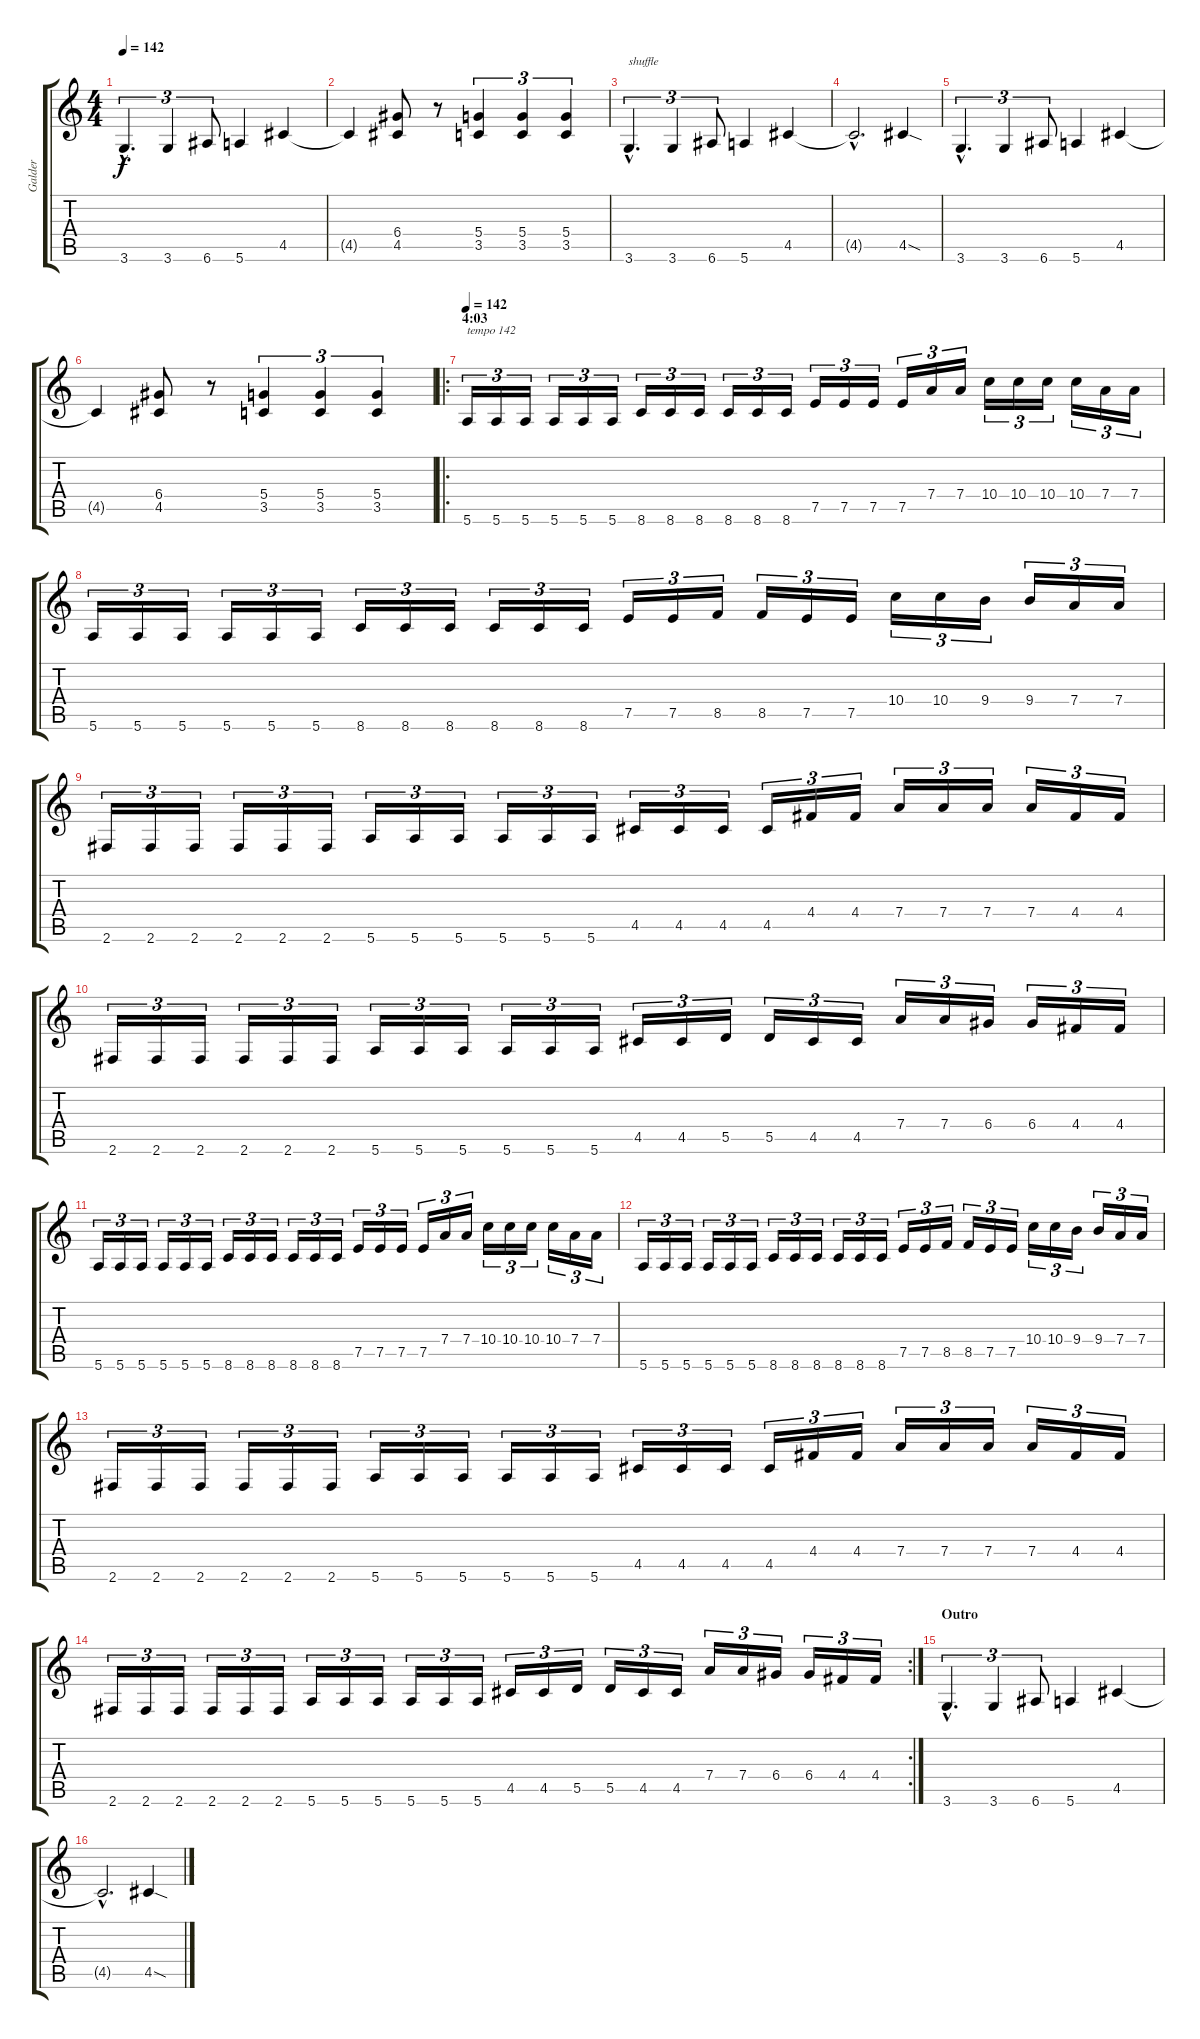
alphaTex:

\track ("Galder" "Galder") {instrument distortionguitar}
\staff {score tabs}
\tuning (E4 B3 G3 D3 A2 E2) {hide}
\ts (4 4)
\tempo 142
\clef g2
\ks c
3.6{hac}.4{d tu (3 2) dy f} 3.6.4{tu (3 2)} 6.6.8{tu (3 2)} 5.6.4 4.5.4 |
4.5{t}.4 (6.4 4.5).8 r.8 (5.4 3.5).4{tu (3 2)} (5.4 3.5).4{tu (3 2)} (5.4 3.5).4{tu (3 2)} |
3.6{hac}.4{d tu (3 2) txt "shuffle"} 3.6.4{tu (3 2)} 6.6.8{tu (3 2)} 5.6.4 4.5.4 |
4.5{hac t}.2{d} 4.5{sod}.4 |
3.6{hac}.4{d tu (3 2)} 3.6.4{tu (3 2)} 6.6.8{tu (3 2)} 5.6.4 4.5.4 |
4.5{t}.4 (6.4 4.5).8 r.8 (5.4 3.5).4{tu (3 2)} (5.4 3.5).4{tu (3 2)} (5.4 3.5).4{tu (3 2)} |
\ro
\section ("" "4:03")
\tempo 142
5.6.16{tu (3 2) txt "tempo 142 "} 5.6.16{tu (3 2)} 5.6.16{tu (3 2)} 5.6.16{tu (3 2)} 5.6.16{tu (3 2)} 5.6.16{tu (3 2)} 8.6.16{tu (3 2)} 8.6.16{tu (3 2)} 8.6.16{tu (3 2)} 8.6.16{tu (3 2)} 8.6.16{tu (3 2)} 8.6.16{tu (3 2)} 7.5.16{tu (3 2)} 7.5.16{tu (3 2)} 7.5.16{tu (3 2)} 7.5.16{tu (3 2)} 7.4.16{tu (3 2)} 7.4.16{tu (3 2)} 10.4.16{tu (3 2)} 10.4.16{tu (3 2)} 10.4.16{tu (3 2)} 10.4.16{tu (3 2)} 7.4.16{tu (3 2)} 7.4.16{tu (3 2)} |
5.6.16{tu (3 2)} 5.6.16{tu (3 2)} 5.6.16{tu (3 2)} 5.6.16{tu (3 2)} 5.6.16{tu (3 2)} 5.6.16{tu (3 2)} 8.6.16{tu (3 2)} 8.6.16{tu (3 2)} 8.6.16{tu (3 2)} 8.6.16{tu (3 2)} 8.6.16{tu (3 2)} 8.6.16{tu (3 2)} 7.5.16{tu (3 2)} 7.5.16{tu (3 2)} 8.5.16{tu (3 2)} 8.5.16{tu (3 2)} 7.5.16{tu (3 2)} 7.5.16{tu (3 2)} 10.4.16{tu (3 2)} 10.4.16{tu (3 2)} 9.4.16{tu (3 2)} 9.4.16{tu (3 2)} 7.4.16{tu (3 2)} 7.4.16{tu (3 2)} |
2.6.16{tu (3 2)} 2.6.16{tu (3 2)} 2.6.16{tu (3 2)} 2.6.16{tu (3 2)} 2.6.16{tu (3 2)} 2.6.16{tu (3 2)} 5.6.16{tu (3 2)} 5.6.16{tu (3 2)} 5.6.16{tu (3 2)} 5.6.16{tu (3 2)} 5.6.16{tu (3 2)} 5.6.16{tu (3 2)} 4.5.16{tu (3 2)} 4.5.16{tu (3 2)} 4.5.16{tu (3 2)} 4.5.16{tu (3 2)} 4.4.16{tu (3 2)} 4.4.16{tu (3 2)} 7.4.16{tu (3 2)} 7.4.16{tu (3 2)} 7.4.16{tu (3 2)} 7.4.16{tu (3 2)} 4.4.16{tu (3 2)} 4.4.16{tu (3 2)} |
2.6.16{tu (3 2)} 2.6.16{tu (3 2)} 2.6.16{tu (3 2)} 2.6.16{tu (3 2)} 2.6.16{tu (3 2)} 2.6.16{tu (3 2)} 5.6.16{tu (3 2)} 5.6.16{tu (3 2)} 5.6.16{tu (3 2)} 5.6.16{tu (3 2)} 5.6.16{tu (3 2)} 5.6.16{tu (3 2)} 4.5.16{tu (3 2)} 4.5.16{tu (3 2)} 5.5.16{tu (3 2)} 5.5.16{tu (3 2)} 4.5.16{tu (3 2)} 4.5.16{tu (3 2)} 7.4.16{tu (3 2)} 7.4.16{tu (3 2)} 6.4.16{tu (3 2)} 6.4.16{tu (3 2)} 4.4.16{tu (3 2)} 4.4.16{tu (3 2)} |
5.6.16{tu (3 2)} 5.6.16{tu (3 2)} 5.6.16{tu (3 2)} 5.6.16{tu (3 2)} 5.6.16{tu (3 2)} 5.6.16{tu (3 2)} 8.6.16{tu (3 2)} 8.6.16{tu (3 2)} 8.6.16{tu (3 2)} 8.6.16{tu (3 2)} 8.6.16{tu (3 2)} 8.6.16{tu (3 2)} 7.5.16{tu (3 2)} 7.5.16{tu (3 2)} 7.5.16{tu (3 2)} 7.5.16{tu (3 2)} 7.4.16{tu (3 2)} 7.4.16{tu (3 2)} 10.4.16{tu (3 2)} 10.4.16{tu (3 2)} 10.4.16{tu (3 2)} 10.4.16{tu (3 2)} 7.4.16{tu (3 2)} 7.4.16{tu (3 2)} |
5.6.16{tu (3 2)} 5.6.16{tu (3 2)} 5.6.16{tu (3 2)} 5.6.16{tu (3 2)} 5.6.16{tu (3 2)} 5.6.16{tu (3 2)} 8.6.16{tu (3 2)} 8.6.16{tu (3 2)} 8.6.16{tu (3 2)} 8.6.16{tu (3 2)} 8.6.16{tu (3 2)} 8.6.16{tu (3 2)} 7.5.16{tu (3 2)} 7.5.16{tu (3 2)} 8.5.16{tu (3 2)} 8.5.16{tu (3 2)} 7.5.16{tu (3 2)} 7.5.16{tu (3 2)} 10.4.16{tu (3 2)} 10.4.16{tu (3 2)} 9.4.16{tu (3 2)} 9.4.16{tu (3 2)} 7.4.16{tu (3 2)} 7.4.16{tu (3 2)} |
2.6.16{tu (3 2)} 2.6.16{tu (3 2)} 2.6.16{tu (3 2)} 2.6.16{tu (3 2)} 2.6.16{tu (3 2)} 2.6.16{tu (3 2)} 5.6.16{tu (3 2)} 5.6.16{tu (3 2)} 5.6.16{tu (3 2)} 5.6.16{tu (3 2)} 5.6.16{tu (3 2)} 5.6.16{tu (3 2)} 4.5.16{tu (3 2)} 4.5.16{tu (3 2)} 4.5.16{tu (3 2)} 4.5.16{tu (3 2)} 4.4.16{tu (3 2)} 4.4.16{tu (3 2)} 7.4.16{tu (3 2)} 7.4.16{tu (3 2)} 7.4.16{tu (3 2)} 7.4.16{tu (3 2)} 4.4.16{tu (3 2)} 4.4.16{tu (3 2)} |
\rc 2
2.6.16{tu (3 2)} 2.6.16{tu (3 2)} 2.6.16{tu (3 2)} 2.6.16{tu (3 2)} 2.6.16{tu (3 2)} 2.6.16{tu (3 2)} 5.6.16{tu (3 2)} 5.6.16{tu (3 2)} 5.6.16{tu (3 2)} 5.6.16{tu (3 2)} 5.6.16{tu (3 2)} 5.6.16{tu (3 2)} 4.5.16{tu (3 2)} 4.5.16{tu (3 2)} 5.5.16{tu (3 2)} 5.5.16{tu (3 2)} 4.5.16{tu (3 2)} 4.5.16{tu (3 2)} 7.4.16{tu (3 2)} 7.4.16{tu (3 2)} 6.4.16{tu (3 2)} 6.4.16{tu (3 2)} 4.4.16{tu (3 2)} 4.4.16{tu (3 2)} |
\section ("" "Outro")
3.6{hac}.4{d tu (3 2)} 3.6.4{tu (3 2)} 6.6.8{tu (3 2)} 5.6.4 4.5.4 |
4.5{hac t}.2{d} 4.5{sod}.4
